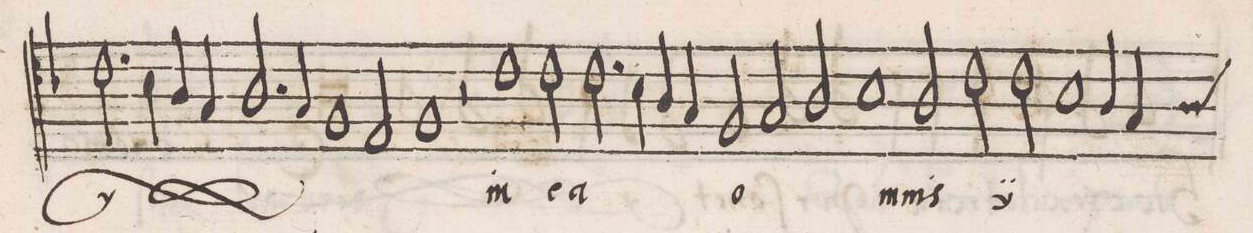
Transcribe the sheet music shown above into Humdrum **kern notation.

**kern	**text
*I"ALTVS	*
*clefC4	*
*k[b-]	*
*met(C|)	*
*M2/1	*
2.c\	di-
4B-\	.
4A/	.
4G/	.
2.A/	.
=23	=23
4G/	-cit
1F	do-
2E/	-mi-
=24	=24
1F	-nus
*	*Xij
2r	.
1c	in
=25	=25
2c\	e-
2.c\	-a
4B-\	.
=26	=26
4A/	.
4G/	.
2F/	o-
2G/	.
2A/	.
=27	=27
1B-	.
2A/	-mnis
*	*ij
2c\	in
=28	=28
2c\	e-
1B-	-a
4A/	om-
*custos:A	*
4G/	.
=29	=29
*-	*-
